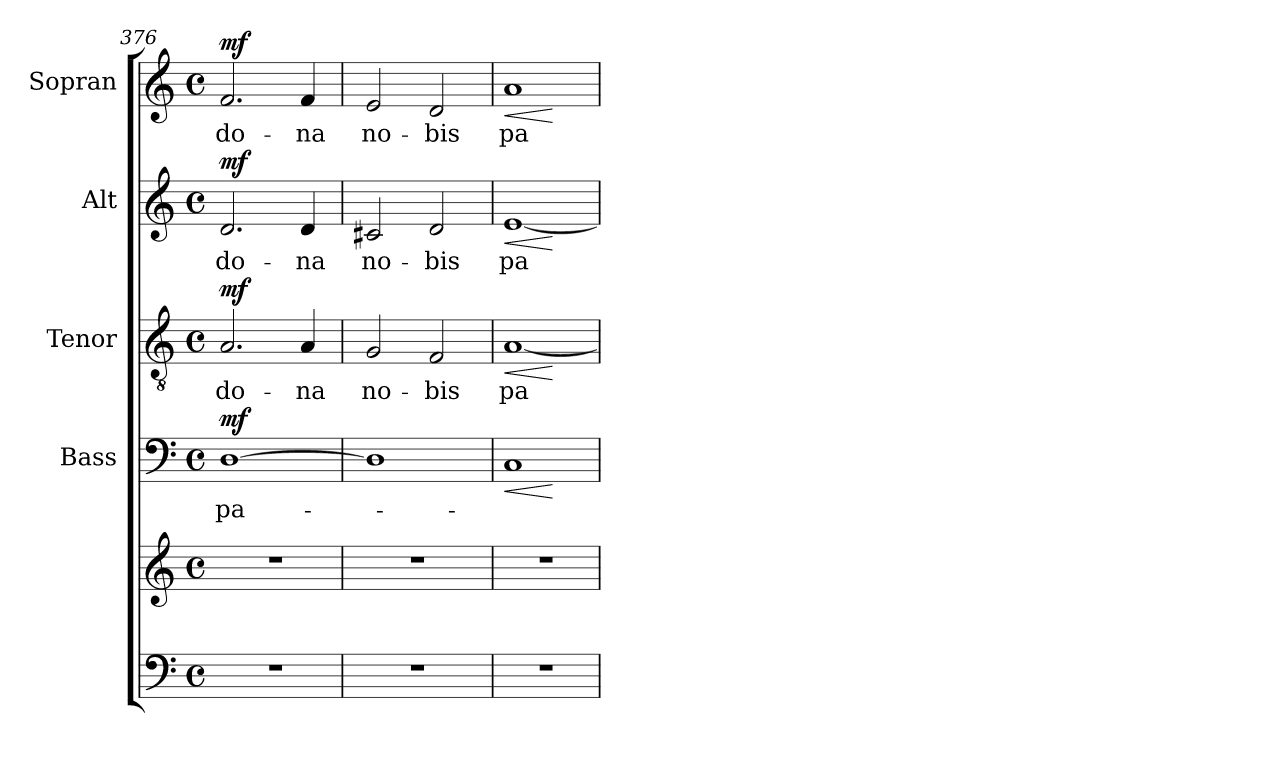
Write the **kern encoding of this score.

**kern	**kern	**kern	**text	**dynam	**kern	**text	**dynam	**kern	**text	**dynam	**kern	**text	**dynam
*part5	*part5	*part4	*part4	*part4	*part3	*part3	*part3	*part2	*part2	*part2	*part1	*part1	*part1
*staff6	*staff5	*staff4	*staff4	*staff4	*staff3	*staff3	*staff3	*staff2	*staff2	*staff2	*staff1	*staff1	*staff1
*	*	*I"Bass	*	*	*I"Tenor	*	*	*I"Alt	*	*	*I"Sopran	*	*
*	*	*I'B.	*	*	*I'T.	*	*	*I'A.	*	*	*I'S.	*	*
*clefF4	*clefG2	*clefF4	*	*	*clefGv2	*	*	*clefG2	*	*	*clefG2	*	*
*k[]	*k[]	*k[]	*	*	*k[]	*	*	*k[]	*	*	*k[]	*	*
*C:	*C:	*C:	*	*	*C:	*	*	*C:	*	*	*C:	*	*
*M4/4	*M4/4	*M4/4	*	*	*M4/4	*	*	*M4/4	*	*	*M4/4	*	*
*met(c)	*met(c)	*met(c)	*	*	*met(c)	*	*	*met(c)	*	*	*met(c)	*	*
=376	=376	=376	=376	=376	=376	=376	=376	=376	=376	=376	=376	=376	=376
!	!	!	!LO:LY:b	!LO:DY:a	!	!LO:LY:b	!LO:DY:a	!	!LO:LY:b	!LO:DY:a	!	!LO:LY:b	!LO:DY:a
1r	1r	[1D	pa-	mf	2.A/	do-	mf	2.d/	do-	mf	2.f/	do-	mf
!	!	!	!	!	!	!LO:LY:b	!	!	!LO:LY:b	!	!	!LO:LY:b	!
.	.	.	.	.	4A/	-na	.	4d/	-na	.	4f/	-na	.
=377	=377	=377	=377	=377	=377	=377	=377	=377	=377	=377	=377	=377	=377
!	!	!	!	!	!	!LO:LY:b	!	!	!LO:LY:b	!	!	!LO:LY:b	!
1r	1r	1D]	.	.	2G/	no-	.	2c#X/	no-	.	2e/	no-	.
!	!	!	!	!	!	!LO:LY:b	!	!	!LO:LY:b	!	!	!LO:LY:b	!
.	.	.	.	.	2F/	-bis	.	2d/	-bis	.	2d/	-bis	.
=378	=378	=378	=378	=378	=378	=378	=378	=378	=378	=378	=378	=378	=378
!	!	!	!	!LO:HP:b	!	!LO:LY:b	!LO:HP:b	!	!LO:LY:b	!LO:HP:b	!	!LO:LY:b	!LO:HP:b
1r	1r	1C	.	<	[1A	pa-	<	[1e	pa-	<	1a	pa-	<
.	.	.	.	[	.	.	[	.	.	[	.	.	[
=	=	=	=	=	=	=	=	=	=	=	=	=	=
*-	*-	*-	*-	*-	*-	*-	*-	*-	*-	*-	*-	*-	*-
